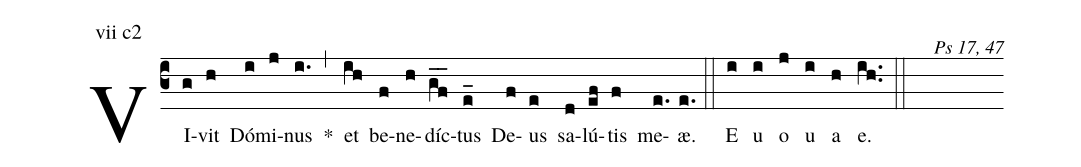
commentary:Ps 17, 47;
mode:vii c2;
%%
(c3) VI(g)vit(h) Dó(i)mi(j)nus(i.) *(,) et(ih) be(f)ne(h)díc(gf__)tus(e_) De(f)us(e) sa(d)lú(ef)tis(f) me(e.)æ.(e.) (::)

E(i) u(i) o(j) u(i) a(h) e.(ih..) (::)
